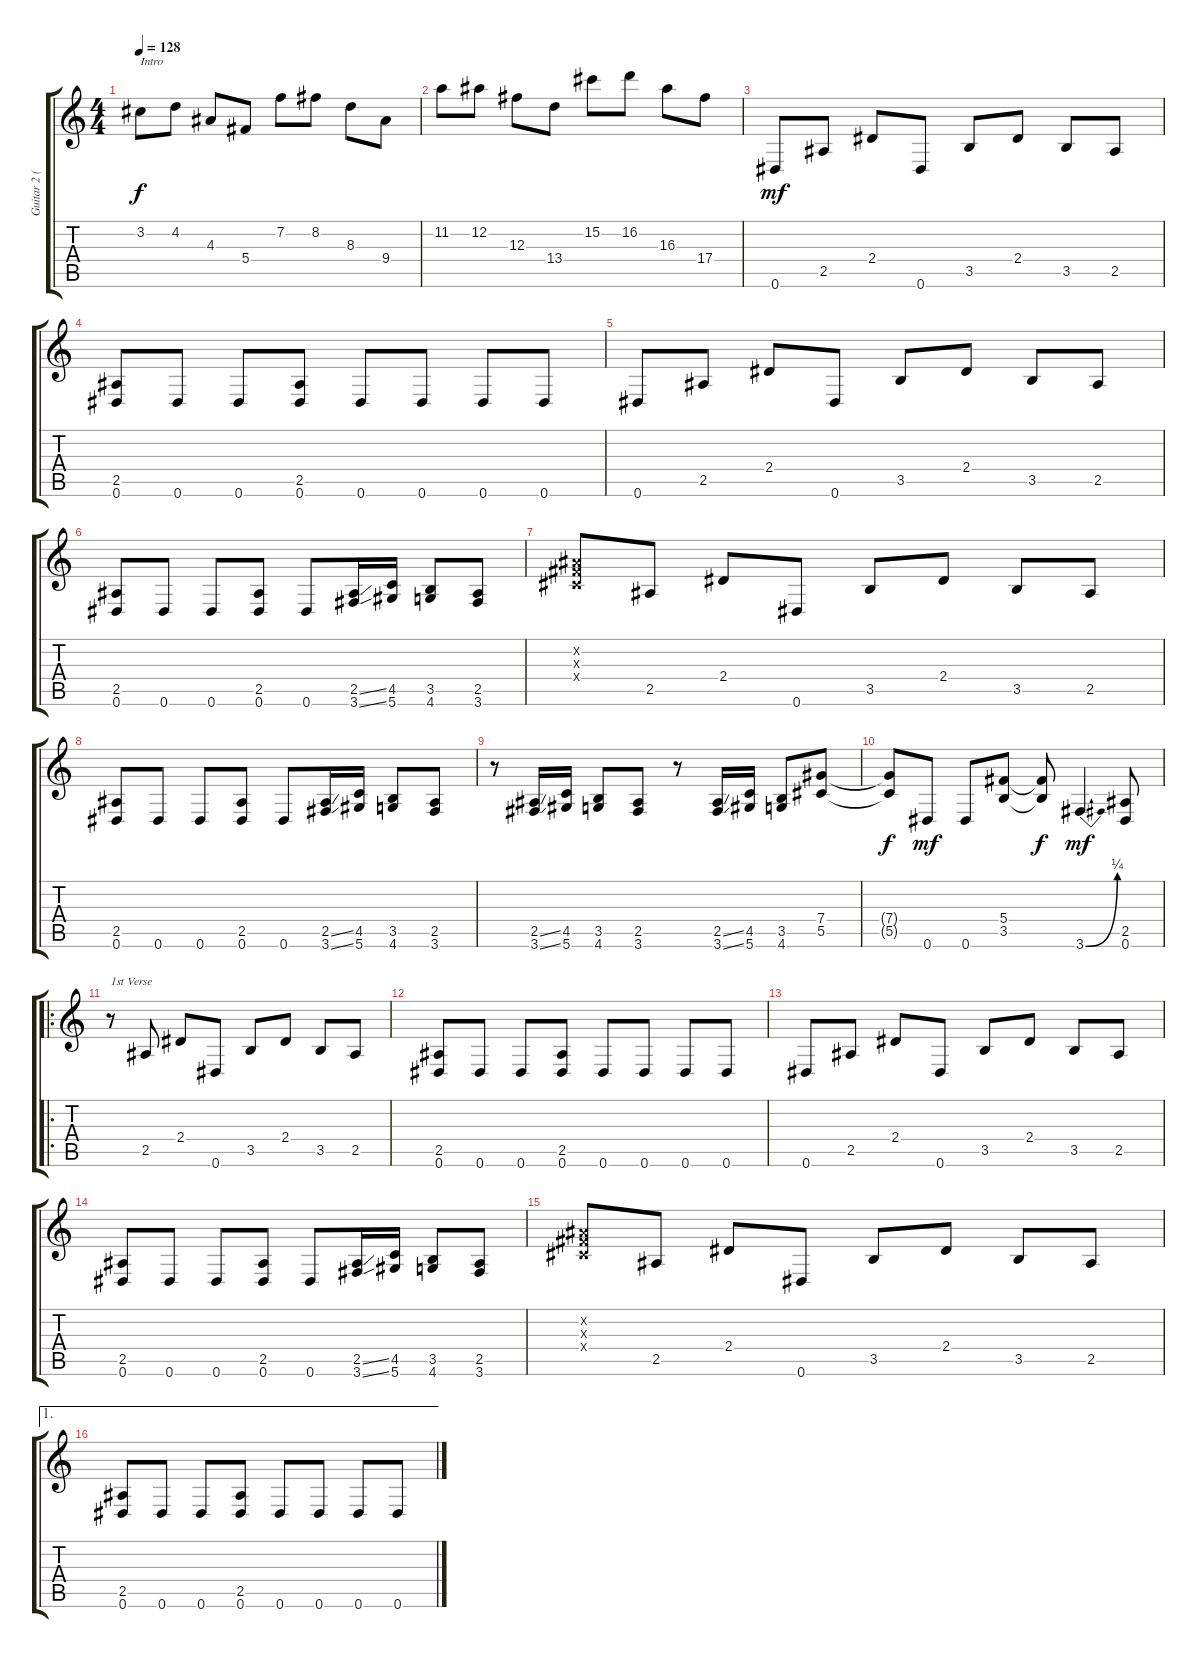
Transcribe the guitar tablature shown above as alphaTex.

\track ("Guitar 2 (Marty Friedman)" "Guitar 2 (") {instrument distortionguitar}
\staff {score tabs}
\tuning (Eb4 Bb3 Gb3 Db3 Ab2 Eb2) {hide}
\ts (4 4)
\tempo 128
\clef g2
\ks c
3.2.8{txt "Intro" dy f instrument distortionguitar} 4.2.8 4.3.8 5.4.8 7.2.8 8.2.8 8.3.8 9.4.8 |
11.2.8 12.2.8 12.3.8 13.4.8 15.2.8 16.2.8 16.3.8 17.4.8 |
0.6.8{dy mf} 2.5.8 2.4.8 0.6.8 3.5.8 2.4.8 3.5.8 2.5.8 |
(2.5 0.6).8 0.6.8 0.6.8 (2.5 0.6).8 0.6.8 0.6.8 0.6.8 0.6.8 |
0.6.8 2.5.8 2.4.8 0.6.8 3.5.8 2.4.8 3.5.8 2.5.8 |
(2.5 0.6).8 0.6.8 0.6.8 (2.5 0.6).8 0.6.8 (2.5{ss} 3.6{ss}).16 (4.5 5.6).16 (3.5 4.6).8 (2.5 3.6).8 |
(0.2{x} 0.3{x} 0.4{x}).8 2.5.8 2.4.8 0.6.8 3.5.8 2.4.8 3.5.8 2.5.8 |
(2.5 0.6).8 0.6.8 0.6.8 (2.5 0.6).8 0.6.8 (2.5{ss} 3.6{ss}).16 (4.5 5.6).16 (3.5 4.6).8 (2.5 3.6).8 |
r.8 (2.5{ss} 3.6{ss}).16 (4.5 5.6).16 (3.5 4.6).8 (2.5 3.6).8 r.8 (2.5{ss} 3.6{ss}).16 (4.5 5.6).16 (3.5 4.6).8 (7.4 5.5).8 |
(7.4{t} 5.5{t}).8{dy f} 0.6.8{dy mf} 0.6.8 (5.4 3.5).8 (5.4{t} 3.5{t}).8{dy f} 3.6{be (bend 0 0 60 1)}.4{dy mf} (2.5 0.6).8 |
\ro
r.8{txt "1st Verse"} 2.5.8 2.4.8 0.6.8 3.5.8 2.4.8 3.5.8 2.5.8 |
(2.5 0.6).8 0.6.8 0.6.8 (2.5 0.6).8 0.6.8 0.6.8 0.6.8 0.6.8 |
0.6.8 2.5.8 2.4.8 0.6.8 3.5.8 2.4.8 3.5.8 2.5.8 |
(2.5 0.6).8 0.6.8 0.6.8 (2.5 0.6).8 0.6.8 (2.5{ss} 3.6{ss}).16 (4.5 5.6).16 (3.5 4.6).8 (2.5 3.6).8 |
(0.2{x} 0.3{x} 0.4{x}).8 2.5.8 2.4.8 0.6.8 3.5.8 2.4.8 3.5.8 2.5.8 |
\ae 1
(2.5 0.6).8 0.6.8 0.6.8 (2.5 0.6).8 0.6.8 0.6.8 0.6.8 0.6.8
